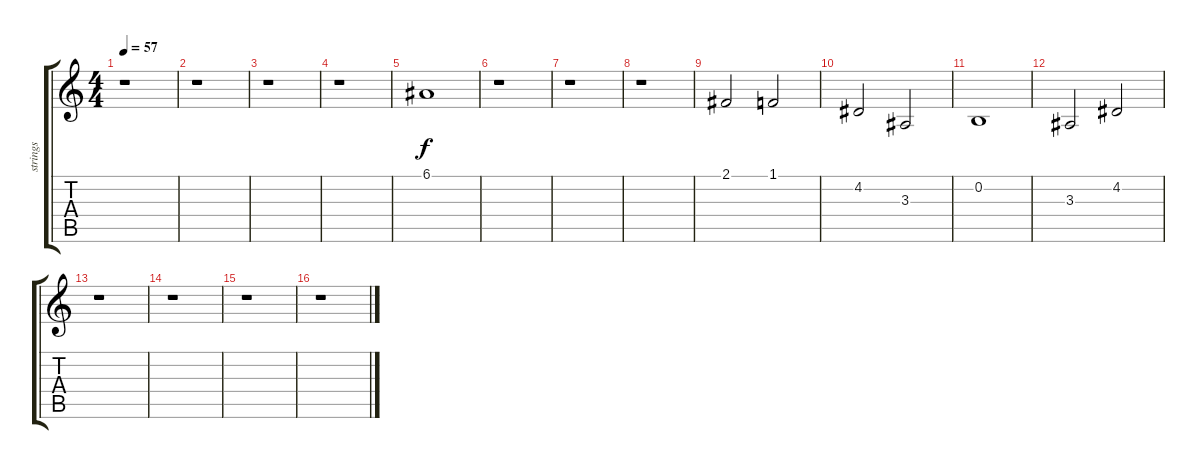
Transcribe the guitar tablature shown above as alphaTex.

\track ("strings" "strings") {instrument stringensemble1}
\staff {score tabs}
\tuning (E4 B3 G3 D3 A2 E2) {hide}
\ts (4 4)
\tempo 57
\clef g2
\ks c
r.1{dy f} |
r.1 |
r.1 |
r.1 |
6.1.1 |
r.1 |
r.1 |
r.1 |
2.1.2 1.1.2 |
4.2.2 3.3.2 |
0.2.1 |
3.3.2 4.2.2 |
r.1 |
r.1 |
r.1 |
r.1
